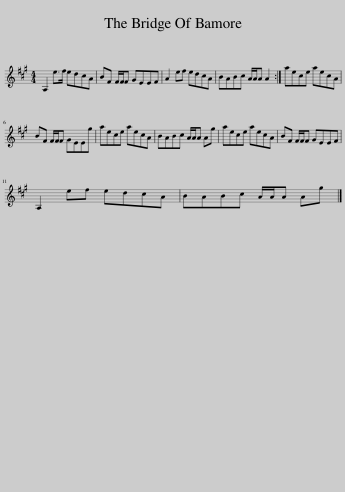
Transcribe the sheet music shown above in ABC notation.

X:1
L:1/8
M:4/4
I:linebreak $
K:A
V:1 treble
V:1
 A,2 e>f edcA | BF F/F/F GEEF | A2 ef edcA | BABc A/A/A A2 :| aece aecA |$ %5
 BF F/F/F GEEg | aece aecA | BABc A/A/A Ag | aece aecA | BF F/F/F GEEF |$ %10
 A,2 ef edcA | BABc A/A/A Ag |] %12
